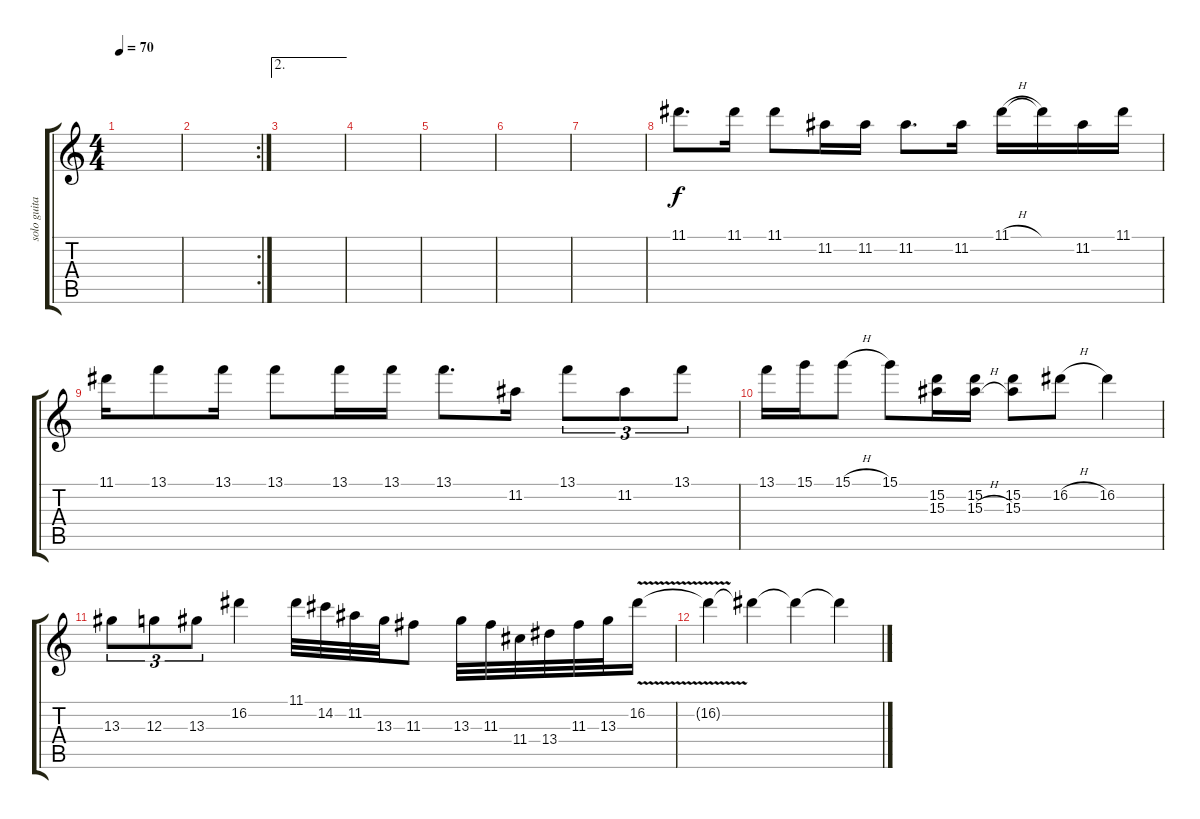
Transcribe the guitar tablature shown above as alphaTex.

\track ("solo guitar" "solo guita") {instrument overdrivenguitar}
\staff {score tabs}
\tuning (E4 B3 G3 D3 A2 E2) {hide}
\ts (4 4)
\tempo 70
\clef g2
\ks c
|
\rc 2
|
\ae 2
|
|
|
|
|
11.1.8{d} 11.1.16 11.1.8 11.2.16 11.2.16 11.2.8{d} 11.2.16 11.1{h}.16 11.1{t}.16 11.2.16 11.1.16 |
11.1.16 13.1.8 13.1.16 13.1.8 13.1.16 13.1.16 13.1.8{d} 11.2.16 13.1.8{tu (3 2)} 11.2.8{tu (3 2)} 13.1.8{tu (3 2)} |
13.1.16 15.1.16 15.1{h}.8 15.1.8 (15.2 15.3).16 (15.2 15.3{h}).16 (15.2 15.3).8 16.2{h}.8 16.2.4 |
13.3.8{tu (3 2)} 12.3.8{tu (3 2)} 13.3.8{tu (3 2)} 16.2.4 11.1.32 14.2.32 11.2.32 13.3.32 11.3.8 13.3.32 11.3.32 11.4.32 13.4.32 11.3.32 13.3.32 16.2{v}.16 |
16.2{t}.4 16.2{t}.4 16.2{t}.4 16.2{t}.4
